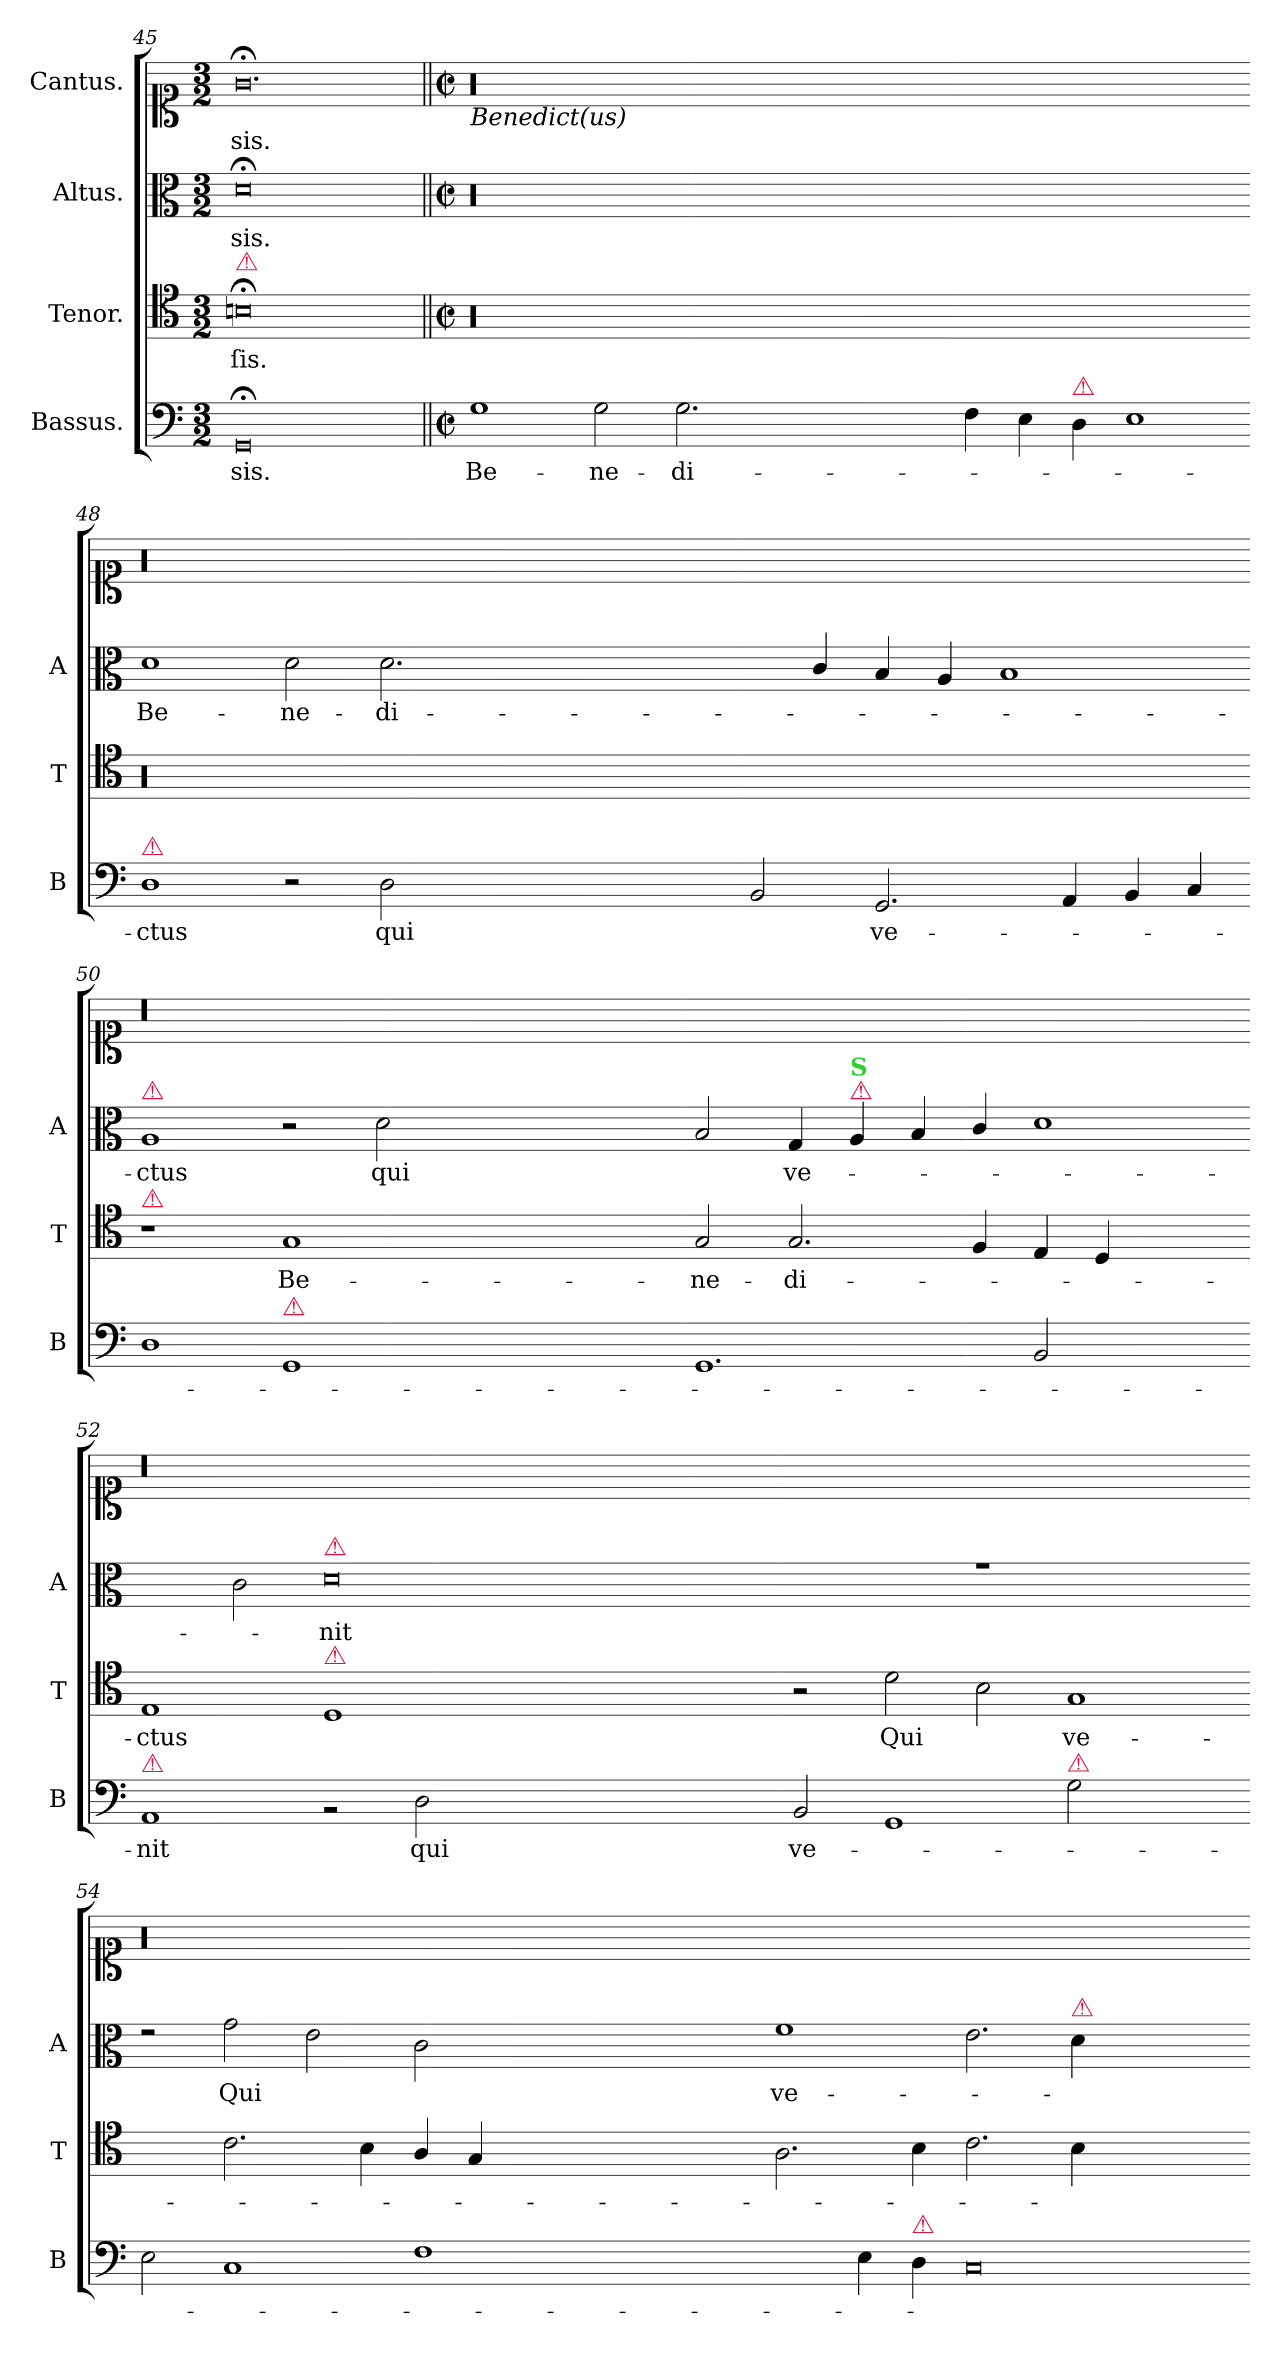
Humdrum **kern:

**kern	**text	**kern	**text	**kern	**text	**kern	**text
*part4	*part4	*part3	*part3	*part2	*part2	*part1	*part1
*staff4	*staff4	*staff3	*staff3	*staff2	*staff2	*staff1	*staff1
*I"Bassus.	*	*I"Tenor.	*	*I"Altus.	*	*I"Cantus.	*
*I'B	*	*I'T	*	*I'A	*	*	*
*clefF4	*	*clefC4	*	*clefC3	*	*clefC1	*
*k[]	*	*k[]	*	*k[]	*	*k[]	*
*M3/2	*	*M3/2	*	*M3/2	*	*M3/2	*
=45	=45	=45	=45	=45	=45	=45	=45
!	!	!LO:TX:a:color=crimson:t=⚠	!	!	!	!	!
!	!	!	!	!	!	!LO:N:vis=0.	!
0GG;</	-sis.	0Bn;<\	-ſis.	0d;<\	-sis.	0g;<\	-sis.
=46||	=46||	=46||	=46||	=46||	=46||	=46||	=46||
*M2/1	*	*M2/1	*	*M2/1	*	*M2/1	*
*met(c|)	*	*met(c|)	*	*met(c|)	*	*met(c|)	*
!	!	!	!	!	!	!LO:TX:b:i:t=Benedict(us)	!
1G\	Be-	00r	.	00r	.	00r	.
2G\	-ne-	.	.	.	.	.	.
2.G\	-di-	.	.	.	.	.	.
1..ryy	.	.	.	.	.	.	.
=47-	=47-	=47-	=47-	=47-	=47-	=47-	=47-
4F\	.	1..ryy	.	1..ryy	.	1..ryy	.
4E\	.	.	.	.	.	.	.
!LO:TX:a:color=crimson:t=⚠	!	!	!	!	!	!	!
4D\	.	.	.	.	.	.	.
1E\	.	.	.	.	.	.	.
=48-	=48-	=48-	=48-	=48-	=48-	=48-	=48-
!LO:TX:a:color=crimson:t=⚠	!	!	!	!	!	!	!
1D\	-ctus	00r	.	1d\	Be-	00r	.
2r	.	.	.	2d\	-ne-	.	.
2D\	qui	.	.	2.d\	-di-	.	.
0ryy	.	.	.	.	.	.	.
.	.	.	.	1..ryy	.	.	.
=49-	=49-	=49-	=49-	=49-	=49-	=49-	=49-
2BB/	.	0ryy	.	4ryy	.	0ryy	.
.	.	.	.	4c/	.	.	.
2.GG/	ve-	.	.	4B/	.	.	.
.	.	.	.	4A/	.	.	.
.	.	.	.	1B/	.	.	.
4AA/	.	.	.	.	.	.	.
4BB/	.	.	.	.	.	.	.
4C/	.	.	.	.	.	.	.
=50-	=50-	=50-	=50-	=50-	=50-	=50-	=50-
!	!	!	!	!LO:TX:a:color=crimson:t=⚠	!	!	!
!	!	!LO:TX:a:color=crimson:t=⚠	!	!	!	!	!
1D\	.	1r	.	1A/	-ctus	00rb	.
!LO:TX:a:color=crimson:t=⚠	!	!	!	!	!	!	!
1GG/	.	1G/	Be-	2r	.	.	.
.	.	.	.	2d\	qui	.	.
0ryy	.	0ryy	.	0ryy	.	.	.
=51-	=51-	=51-	=51-	=51-	=51-	=51-	=51-
1.GG/	.	2G/	-ne-	2B/	.	0ryy	.
.	.	2.G/	-di-	4G/	ve-	.	.
!	!	!	!	!LO:TX:a:color=crimson:t=⚠	!	!	!
!	!	!	!	!LO:TX:a:B:color=limegreen:t=S	!	!	!
.	.	.	.	4A/	.	.	.
.	.	.	.	4B/	.	.	.
.	.	4F/	.	4c/	.	.	.
2BB/	.	4E/	.	1d\	.	.	.
.	.	4D/	.	.	.	.	.
2ryy	.	2ryy	.	.	.	2ryy	.
=52-	=52-	=52-	=52-	=52-	=52-	=52-	=52-
!LO:TX:a:color=crimson:t=⚠	!	!	!	!	!	!	!
1AA/	-nit	1E/	-ctus	2ryy	.	00rb	.
.	.	.	.	2c\	.	.	.
!	!	!	!	!LO:TX:a:color=crimson:t=⚠	!	!	!
!	!	!LO:TX:a:color=crimson:t=⚠	!	!	!	!	!
2rBB	.	1D/	.	0d\	-nit	.	.
2D\	qui	.	.	.	.	.	.
0ryy	.	0ryy	.	.	.	.	.
.	.	.	.	1ryy	.	.	.
=53-	=53-	=53-	=53-	=53-	=53-	=53-	=53-
2BB/	ve-	2r	.	1ryy	.	0ryy	.
1GG/	.	2d\	Qui	.	.	.	.
.	.	2B\	.	1rg	.	.	.
!LO:TX:a:color=crimson:t=⚠	!	!	!	!	!	!	!
2G\	.	1G/	ve-	.	.	.	.
2ryy	.	.	.	2ryy	.	2ryy	.
=54-	=54-	=54-	=54-	=54-	=54-	=54-	=54-
2E\	.	2ryy	.	2re	.	00r	.
1C/	.	2.c\	.	2g\	Qui	.	.
.	.	.	.	2e\	.	.	.
.	.	4B\	.	.	.	.	.
1F\	.	4A/	.	2c\	.	.	.
.	.	4G/	.	.	.	.	.
.	.	0ryy	.	0ryy	.	.	.
1.ryy	.	.	.	.	.	.	.
=55-	=55-	=55-	=55-	=55-	=55-	=55-	=55-
2ryy	.	2.A\	.	1f\	ve-	0.ryy	.
4E\	.	.	.	.	.	.	.
!LO:TX:a:color=crimson:t=⚠	!	!	!	!	!	!	!
4D\	.	4B\	.	.	.	.	.
0C/	.	2.c\	.	2.e\	.	.	.
!	!	!	!	!LO:TX:a:color=crimson:t=⚠	!	!	!
.	.	4B\	.	4d\	.	.	.
.	.	1ryy	.	1ryy	.	.	.
=-	=-	=-	=-	=-	=-	=-	=-
*-	*-	*-	*-	*-	*-	*-	*-
